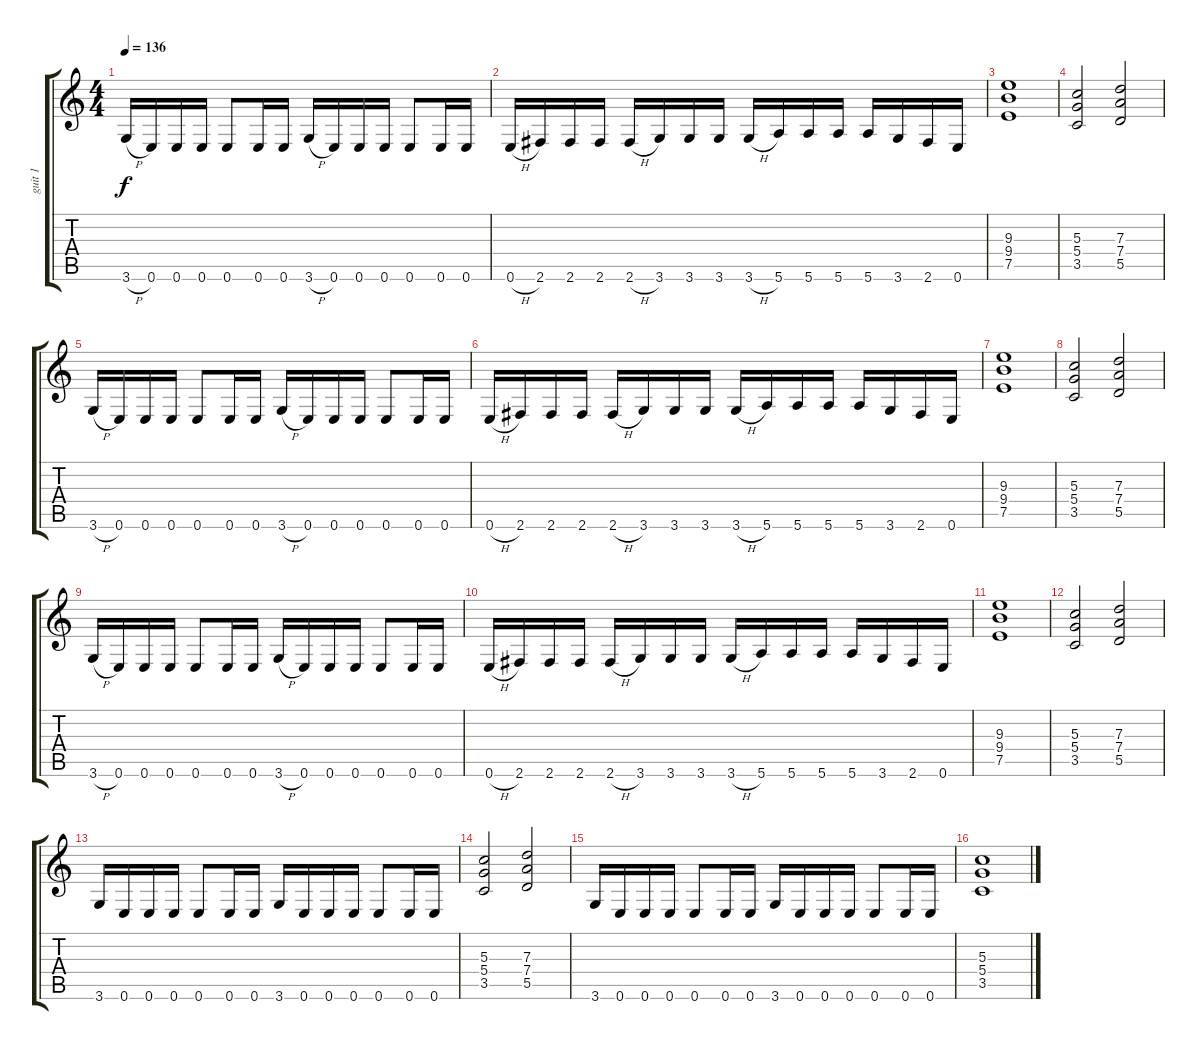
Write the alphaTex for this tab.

\track ("guit 1" "guit 1") {instrument distortionguitar}
\staff {score tabs}
\tuning (E4 B3 G3 D3 A2 E2) {hide}
\ts (4 4)
\tempo 136
\clef g2
\ks c
3.6{h}.16{dy f} 0.6.16 0.6.16 0.6.16 0.6.8 0.6.16 0.6.16 3.6{h}.16 0.6.16 0.6.16 0.6.16 0.6.8 0.6.16 0.6.16 |
0.6{h}.16 2.6.16 2.6.16 2.6.16 2.6{h}.16 3.6.16 3.6.16 3.6.16 3.6{h}.16 5.6.16 5.6.16 5.6.16 5.6.16 3.6.16 2.6.16 0.6.16 |
(9.3 9.4 7.5).1 |
(5.3 5.4 3.5).2 (7.3 7.4 5.5).2 |
3.6{h}.16 0.6.16 0.6.16 0.6.16 0.6.8 0.6.16 0.6.16 3.6{h}.16 0.6.16 0.6.16 0.6.16 0.6.8 0.6.16 0.6.16 |
0.6{h}.16 2.6.16 2.6.16 2.6.16 2.6{h}.16 3.6.16 3.6.16 3.6.16 3.6{h}.16 5.6.16 5.6.16 5.6.16 5.6.16 3.6.16 2.6.16 0.6.16 |
(9.3 9.4 7.5).1 |
(5.3 5.4 3.5).2 (7.3 7.4 5.5).2 |
3.6{h}.16 0.6.16 0.6.16 0.6.16 0.6.8 0.6.16 0.6.16 3.6{h}.16 0.6.16 0.6.16 0.6.16 0.6.8 0.6.16 0.6.16 |
0.6{h}.16 2.6.16 2.6.16 2.6.16 2.6{h}.16 3.6.16 3.6.16 3.6.16 3.6{h}.16 5.6.16 5.6.16 5.6.16 5.6.16 3.6.16 2.6.16 0.6.16 |
(9.3 9.4 7.5).1 |
(5.3 5.4 3.5).2 (7.3 7.4 5.5).2 |
3.6.16 0.6.16 0.6.16 0.6.16 0.6.8 0.6.16 0.6.16 3.6.16 0.6.16 0.6.16 0.6.16 0.6.8 0.6.16 0.6.16 |
(5.3 5.4 3.5).2 (7.3 7.4 5.5).2 |
3.6.16 0.6.16 0.6.16 0.6.16 0.6.8 0.6.16 0.6.16 3.6.16 0.6.16 0.6.16 0.6.16 0.6.8 0.6.16 0.6.16 |
(5.3 5.4 3.5).1
